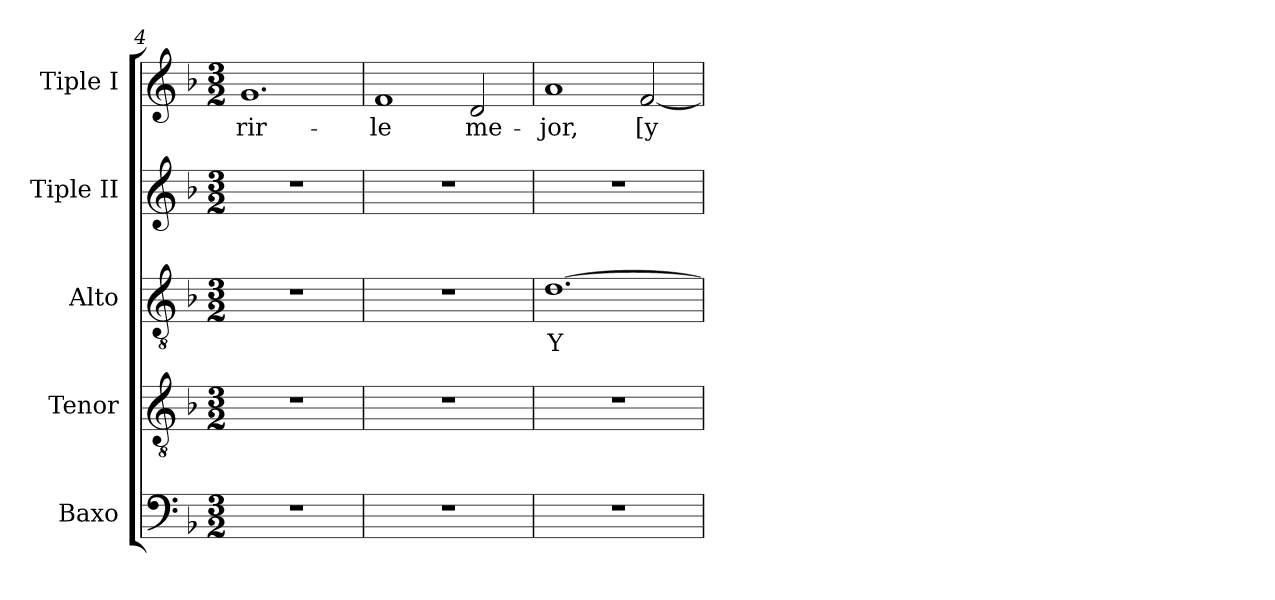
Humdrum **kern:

**kern	**kern	**kern	**text	**kern	**kern	**text
*part5	*part4	*part3	*part3	*part2	*part1	*part1
*staff5	*staff4	*staff3	*staff3	*staff2	*staff1	*staff1
*I"Baxo	*I"Tenor	*I"Alto	*	*I"Tiple II	*I"Tiple I	*
*I'B.	*I'T.	*I'A.	*	*I'II.	*I'I.	*
*clefF4	*clefGv2	*clefGv2	*	*clefG2	*clefG2	*
*	*ITrd7c12	*ITrd7c12	*	*	*	*
*k[b-]	*k[b-]	*k[b-]	*	*k[b-]	*k[b-]	*
*F:	*F:	*F:	*	*F:	*F:	*
*M3/2	*M3/2	*M3/2	*	*M3/2	*M3/2	*
=4	=4	=4	=4	=4	=4	=4
!LO:N:vis=1	!LO:N:vis=1	!LO:N:vis=1	!	!LO:N:vis=1	!	!LO:LY:b
1.r	1.r	1.r	.	1.r	1.g	rir-
=5	=5	=5	=5	=5	=5	=5
!LO:N:vis=1	!LO:N:vis=1	!LO:N:vis=1	!	!LO:N:vis=1	!	!LO:LY:b
1.r	1.r	1.r	.	1.r	1f	-le
!	!	!	!	!	!	!LO:LY:b
.	.	.	.	.	2d/	me-
=6	=6	=6	=6	=6	=6	=6
!LO:N:vis=1	!LO:N:vis=1	!	!LO:LY:b	!LO:N:vis=1	!	!LO:LY:b
1.r	1.r	[>1.D	-Y	1.r	1a	jor,
!	!	!	!	!	!	!LO:LY:b
.	.	.	.	.	[<2f/	-[y
=	=	=	=	=	=	=
*-	*-	*-	*-	*-	*-	*-
